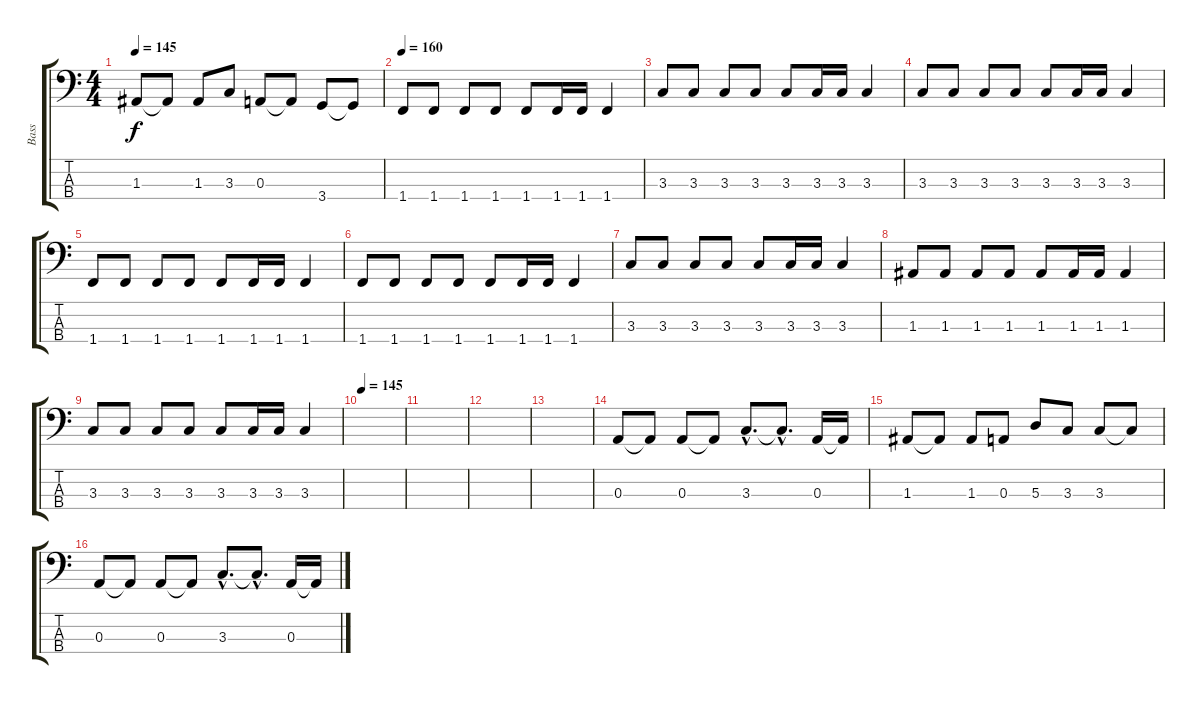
\track ("Bass" "Bass") {instrument electricbasspick}
\staff {score tabs}
\tuning (G2 D2 A1 E1) {hide}
\ts (4 4)
\tempo 145
\clef f4
\ks c
1.3.8{dy f} 1.3{t}.8 1.3.8 3.3.8 0.3.8 0.3{t}.8 3.4.8 3.4{t}.8 |
\tempo 160
1.4.8 1.4.8 1.4.8 1.4.8 1.4.8 1.4.16 1.4.16 1.4.4 |
3.3.8 3.3.8 3.3.8 3.3.8 3.3.8 3.3.16 3.3.16 3.3.4 |
3.3.8 3.3.8 3.3.8 3.3.8 3.3.8 3.3.16 3.3.16 3.3.4 |
1.4.8 1.4.8 1.4.8 1.4.8 1.4.8 1.4.16 1.4.16 1.4.4 |
1.4.8 1.4.8 1.4.8 1.4.8 1.4.8 1.4.16 1.4.16 1.4.4 |
3.3.8 3.3.8 3.3.8 3.3.8 3.3.8 3.3.16 3.3.16 3.3.4 |
1.3.8 1.3.8 1.3.8 1.3.8 1.3.8 1.3.16 1.3.16 1.3.4 |
3.3.8 3.3.8 3.3.8 3.3.8 3.3.8 3.3.16 3.3.16 3.3.4 |
\tempo 145
|
|
|
|
0.3.8 0.3{t}.8 0.3.8 0.3{t}.8 3.3{hac}.8{d} 3.3{hac t}.8{d} 0.3.16 0.3{t}.16 |
1.3.8 1.3{t}.8 1.3.8 0.3.8 5.3.8 3.3.8 3.3.8 3.3{t}.8 |
0.3.8 0.3{t}.8 0.3.8 0.3{t}.8 3.3{hac}.8{d} 3.3{hac t}.8{d} 0.3.16 0.3{t}.16
